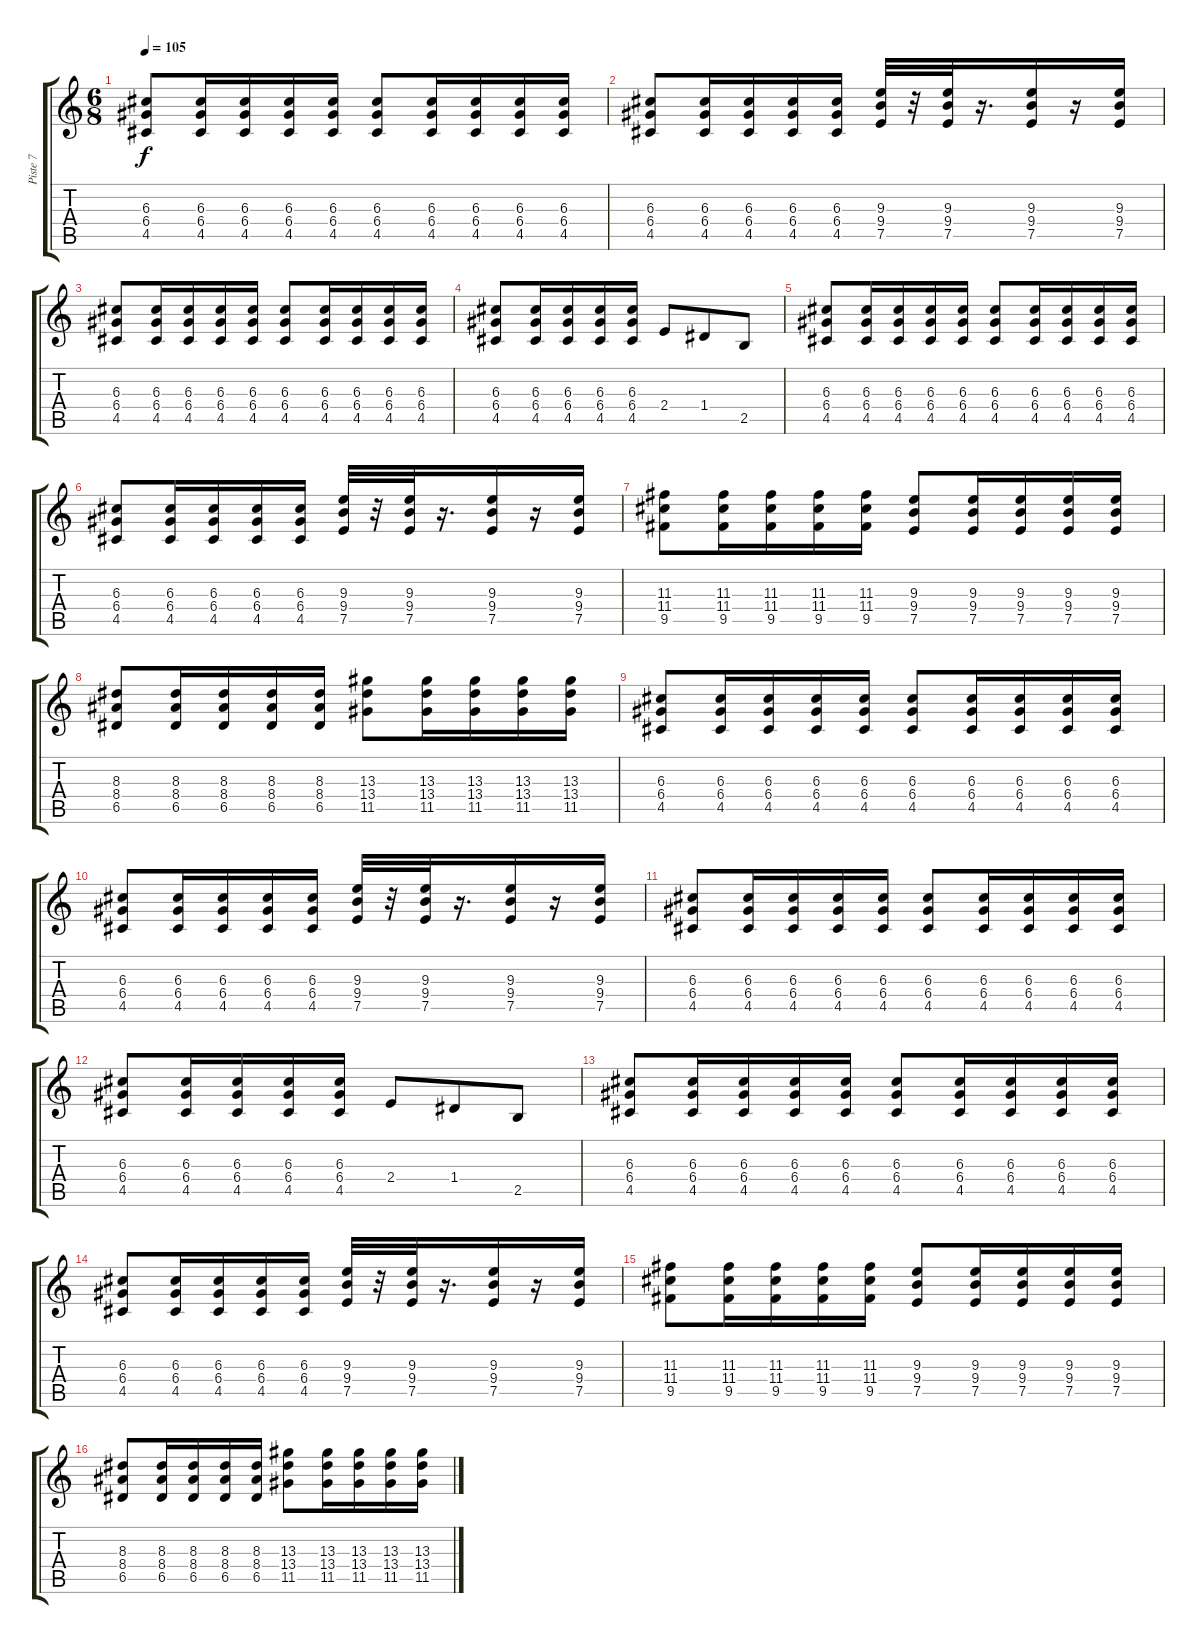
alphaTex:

\track ("Piste 7" "Piste 7") {instrument overdrivenguitar}
\staff {score tabs}
\tuning (E4 B3 G3 D3 A2 E2) {hide}
\ts (6 8)
\tempo 105
\clef g2
\ks c
(6.3 6.4 4.5).8{dy f instrument distortionguitar} (6.3 6.4 4.5).16 (6.3 6.4 4.5).16 (6.3 6.4 4.5).16 (6.3 6.4 4.5).16 (6.3 6.4 4.5).8 (6.3 6.4 4.5).16 (6.3 6.4 4.5).16 (6.3 6.4 4.5).16 (6.3 6.4 4.5).16 |
(6.3 6.4 4.5).8 (6.3 6.4 4.5).16 (6.3 6.4 4.5).16 (6.3 6.4 4.5).16 (6.3 6.4 4.5).16 (9.3 9.4 7.5).32 r.32 (9.3 9.4 7.5).32 r.16{d} (9.3 9.4 7.5).16 r.16 (9.3 9.4 7.5).16 |
(6.3 6.4 4.5).8 (6.3 6.4 4.5).16 (6.3 6.4 4.5).16 (6.3 6.4 4.5).16 (6.3 6.4 4.5).16 (6.3 6.4 4.5).8 (6.3 6.4 4.5).16 (6.3 6.4 4.5).16 (6.3 6.4 4.5).16 (6.3 6.4 4.5).16 |
(6.3 6.4 4.5).8 (6.3 6.4 4.5).16 (6.3 6.4 4.5).16 (6.3 6.4 4.5).16 (6.3 6.4 4.5).16 2.4.8 1.4.8 2.5.8 |
(6.3 6.4 4.5).8 (6.3 6.4 4.5).16 (6.3 6.4 4.5).16 (6.3 6.4 4.5).16 (6.3 6.4 4.5).16 (6.3 6.4 4.5).8 (6.3 6.4 4.5).16 (6.3 6.4 4.5).16 (6.3 6.4 4.5).16 (6.3 6.4 4.5).16 |
(6.3 6.4 4.5).8 (6.3 6.4 4.5).16 (6.3 6.4 4.5).16 (6.3 6.4 4.5).16 (6.3 6.4 4.5).16 (9.3 9.4 7.5).32 r.32 (9.3 9.4 7.5).32 r.16{d} (9.3 9.4 7.5).16 r.16 (9.3 9.4 7.5).16 |
(11.3 11.4 9.5).8 (11.3 11.4 9.5).16 (11.3 11.4 9.5).16 (11.3 11.4 9.5).16 (11.3 11.4 9.5).16 (9.3 9.4 7.5).8 (9.3 9.4 7.5).16 (9.3 9.4 7.5).16 (9.3 9.4 7.5).16 (9.3 9.4 7.5).16 |
(8.3 8.4 6.5).8 (8.3 8.4 6.5).16 (8.3 8.4 6.5).16 (8.3 8.4 6.5).16 (8.3 8.4 6.5).16 (13.3 13.4 11.5).8 (13.3 13.4 11.5).16 (13.3 13.4 11.5).16 (13.3 13.4 11.5).16 (13.3 13.4 11.5).16 |
(6.3 6.4 4.5).8{instrument distortionguitar} (6.3 6.4 4.5).16 (6.3 6.4 4.5).16 (6.3 6.4 4.5).16 (6.3 6.4 4.5).16 (6.3 6.4 4.5).8 (6.3 6.4 4.5).16 (6.3 6.4 4.5).16 (6.3 6.4 4.5).16 (6.3 6.4 4.5).16 |
(6.3 6.4 4.5).8 (6.3 6.4 4.5).16 (6.3 6.4 4.5).16 (6.3 6.4 4.5).16 (6.3 6.4 4.5).16 (9.3 9.4 7.5).32 r.32 (9.3 9.4 7.5).32 r.16{d} (9.3 9.4 7.5).16 r.16 (9.3 9.4 7.5).16 |
(6.3 6.4 4.5).8 (6.3 6.4 4.5).16 (6.3 6.4 4.5).16 (6.3 6.4 4.5).16 (6.3 6.4 4.5).16 (6.3 6.4 4.5).8 (6.3 6.4 4.5).16 (6.3 6.4 4.5).16 (6.3 6.4 4.5).16 (6.3 6.4 4.5).16 |
(6.3 6.4 4.5).8 (6.3 6.4 4.5).16 (6.3 6.4 4.5).16 (6.3 6.4 4.5).16 (6.3 6.4 4.5).16 2.4.8 1.4.8 2.5.8 |
(6.3 6.4 4.5).8 (6.3 6.4 4.5).16 (6.3 6.4 4.5).16 (6.3 6.4 4.5).16 (6.3 6.4 4.5).16 (6.3 6.4 4.5).8 (6.3 6.4 4.5).16 (6.3 6.4 4.5).16 (6.3 6.4 4.5).16 (6.3 6.4 4.5).16 |
(6.3 6.4 4.5).8 (6.3 6.4 4.5).16 (6.3 6.4 4.5).16 (6.3 6.4 4.5).16 (6.3 6.4 4.5).16 (9.3 9.4 7.5).32 r.32 (9.3 9.4 7.5).32 r.16{d} (9.3 9.4 7.5).16 r.16 (9.3 9.4 7.5).16 |
(11.3 11.4 9.5).8 (11.3 11.4 9.5).16 (11.3 11.4 9.5).16 (11.3 11.4 9.5).16 (11.3 11.4 9.5).16 (9.3 9.4 7.5).8 (9.3 9.4 7.5).16 (9.3 9.4 7.5).16 (9.3 9.4 7.5).16 (9.3 9.4 7.5).16 |
(8.3 8.4 6.5).8 (8.3 8.4 6.5).16 (8.3 8.4 6.5).16 (8.3 8.4 6.5).16 (8.3 8.4 6.5).16 (13.3 13.4 11.5).8 (13.3 13.4 11.5).16 (13.3 13.4 11.5).16 (13.3 13.4 11.5).16 (13.3 13.4 11.5).16
